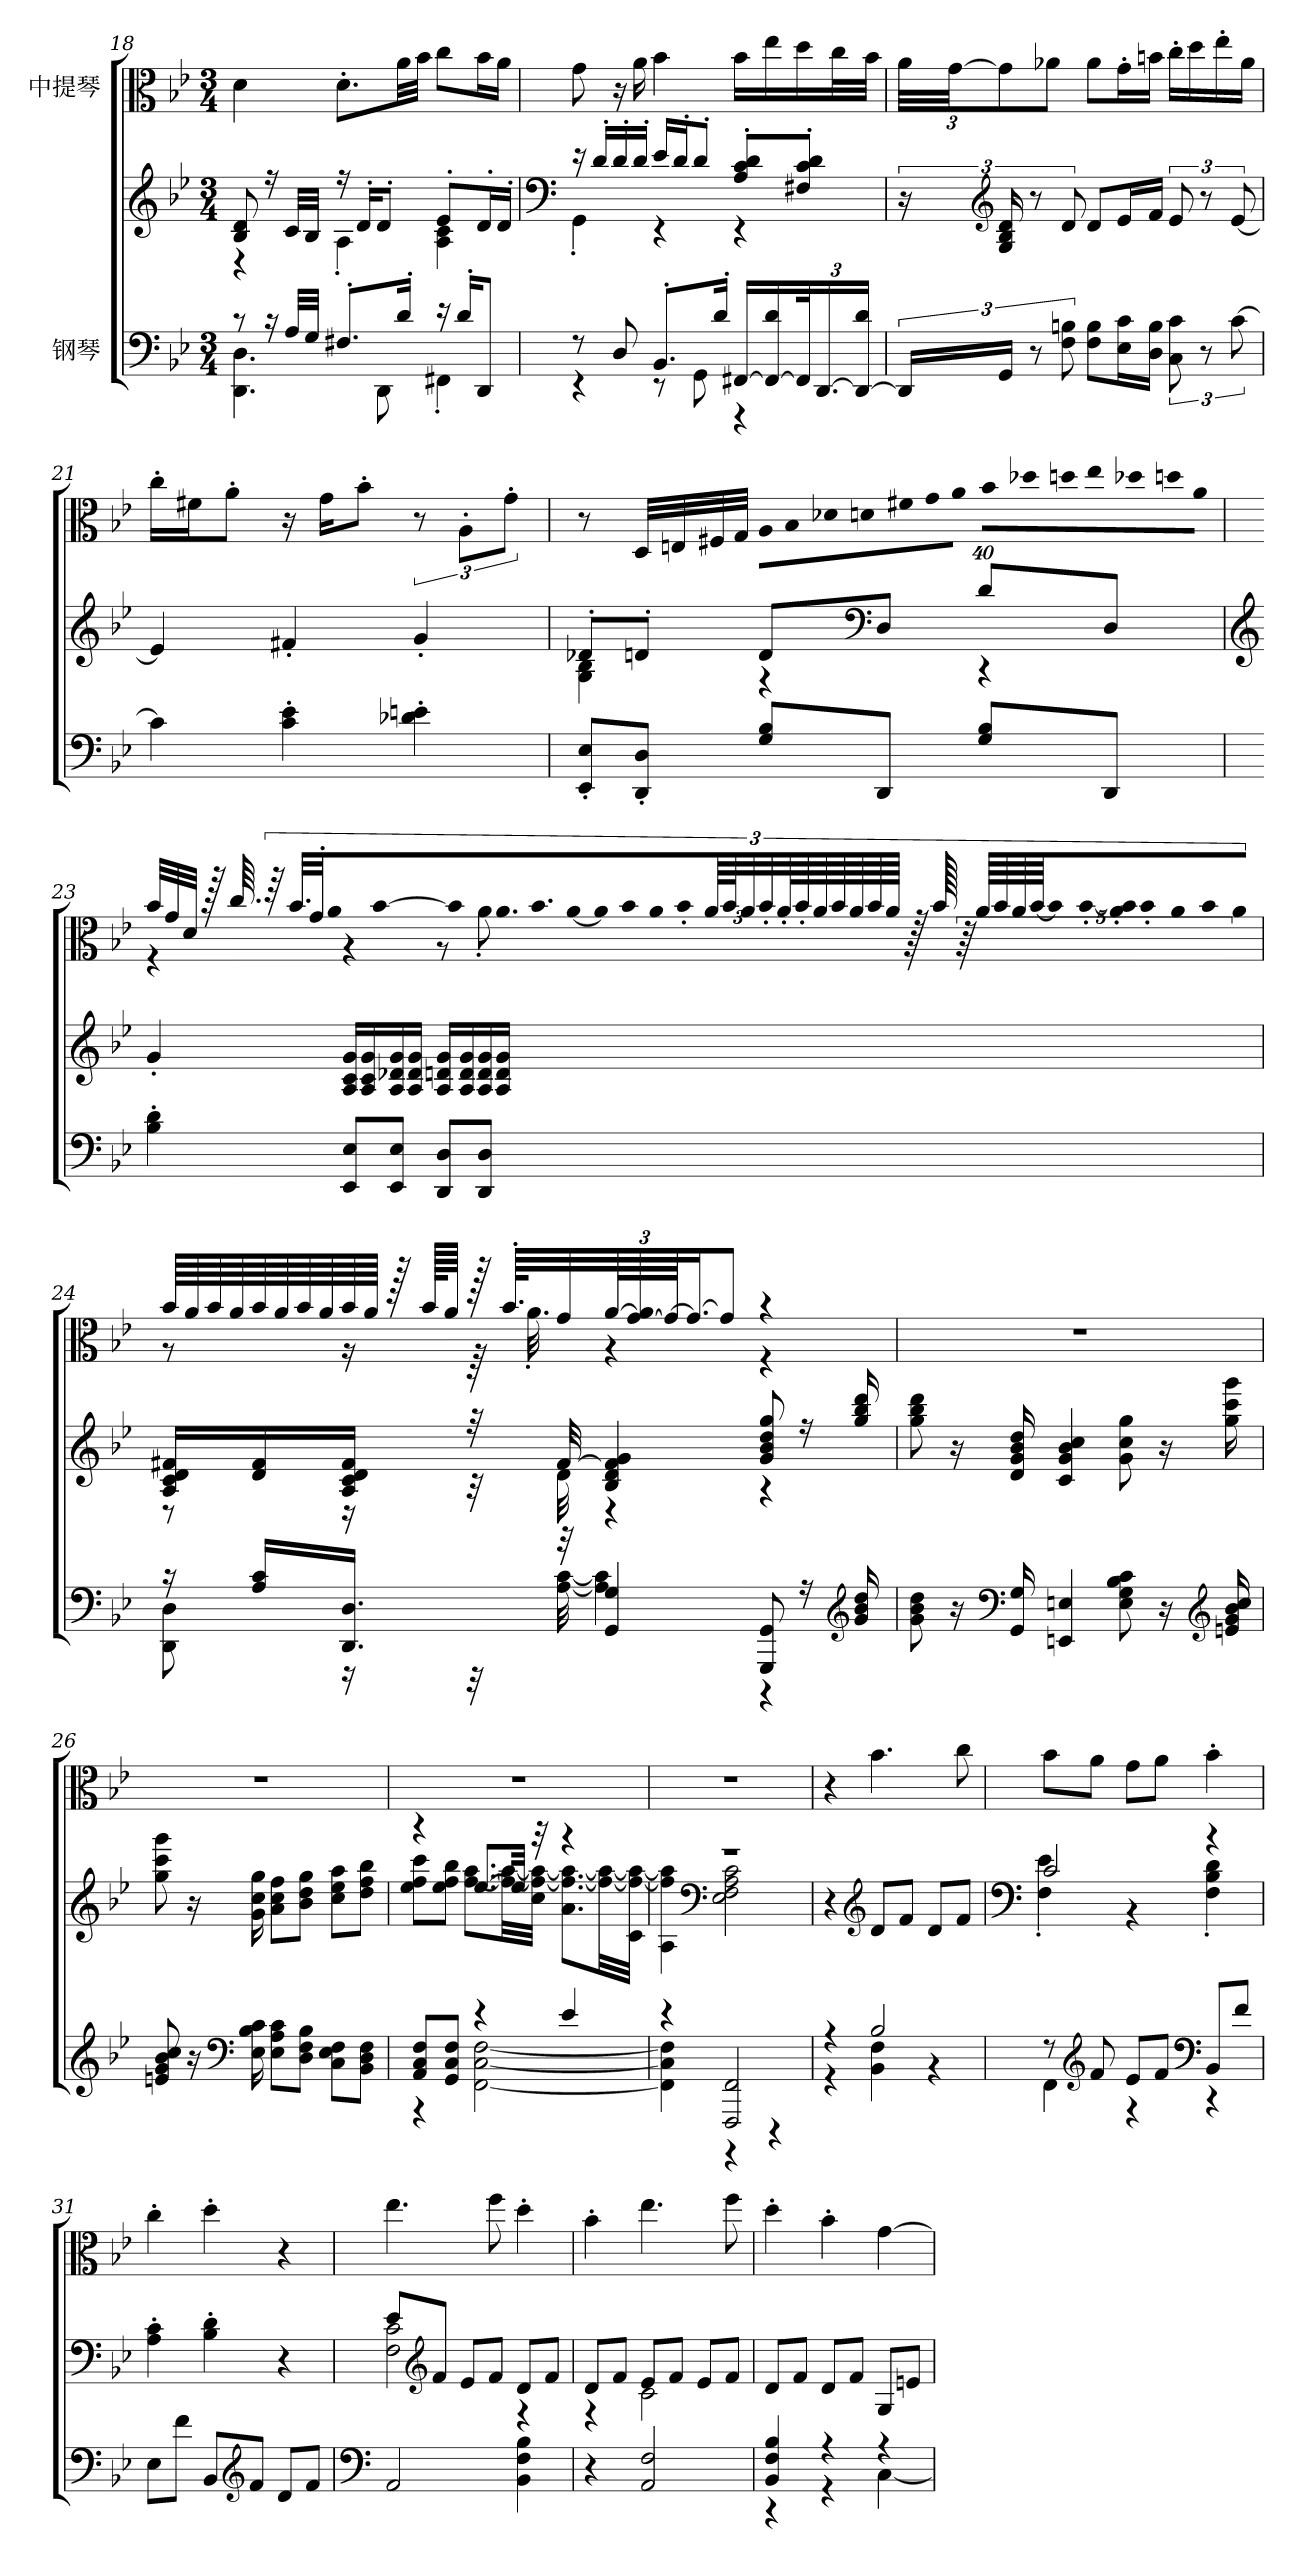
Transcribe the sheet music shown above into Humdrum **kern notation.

**kern	**kern	**kern
*part2	*part2	*part1
*staff3	*staff2	*staff1
*I"钢琴	*	*I"中提琴
!!LO:LB:g=z
*clefF4	*clefG2	*clefC3
*k[b-e-]	*k[b-e-]	*k[b-e-]
*M3/4	*M3/4	*M3/4
=18	=18	=18
*^	*^	*
8r	4.DD\ 4.D\	8B-/ 8d/	4r	4d\
16r	.	16r	.	.
32A/LLL	.	32c/LLL	.	.
32G/JJJ	.	32B-/JJJ	.	.
8.F#X'/L	.	16r	4A'\	8.d'\L
.	.	16d'/KL	.	.
.	8DD\	8d'/J	.	.
16d'/Jk	.	.	.	32a\LL
.	.	.	.	32b-\JJJ
16r	4FF#X'\	8e-'/L	4A\ 4c\	8cc\L
16d'/KL	.	.	.	.
8DD/J	.	16d'/L	.	16b-\L
.	.	16d'/JJ	.	16a\JJ
=19	=19	=19	=19	=19
*	*	*clefF4	*	*
8r	4r	16r	4GG'\	8g\
.	.	16d'/LL	.	.
8D/	.	16d'/	.	16r
.	.	16d'/JJ	.	16a\
8.BB-'/L	8r	16e-/LL	4r	4b-\
.	.	16d'/J	.	.
.	8GG\	8d'/J	.	.
16d'/Jk	.	.	.	.
[16FF#X/LL	4r	8A/' 8c/' 8d/'L	4r	16b-\LL
16FF#/_ 16d/	.	.	.	16ee-\
*Xbrackettup	*	*	*	*
48FF#/K]	.	8F#X/' 8c/' 8d/'J	.	16dd\
[24.DD/	.	.	.	.
.	.	.	.	32cc\L
24DD/_ 24d/JJ	.	.	.	.
.	.	.	.	32b-\JJJ
*v	*v	*	*	*
*	*v	*v	*
!!LO:PB:g=z
=20	=20	=20
*brackettup	*	*Xbrackettup
24DD/LL]	24r	48a\LLL
.	.	[48g\JJ
*	*clefG2	*
24GG/JJ	24G/ 24B-/ 24d/	12g\]
12r	12r	.
.	.	8a-X\J
12F\ 12Bn\	12d/	.
8F\ 8B\L	8d/L	8a-\L
16E-\ 16c\L	16e-/L	16g'\L
16D\ 16B\JJ	16f/JJ	16bn\JJ
12C\ 12c\	12e-/	16cc'\LL
.	.	16dd\
12r	12r	.
.	.	16ee-'\
[12c\	[12e-/	.
.	.	16a-\JJ
=21	=21	=21
4c\]	4e-/]	16cc'\LL
.	.	16f#X\J
.	.	8a'\J
4c\' 4e-\'	4f#X'/	16r
.	.	16g\KL
.	.	8b-'\J
*	*	*brackettup
4d-X\' 4en\'	4g'/	12r
.	.	12A'\L
.	.	12g'\J
!!LO:LB:g=z
=22	=22	=22
*	*^	*
8EE-/' 8E-/'L	8d-X'/L	4G\ 4B-\	8r
8DD/' 8D/'J	8dn'/J	.	32D/LLL
.	.	.	32En/
.	.	.	32F#X/
.	.	.	32G/JJJ
*	*	*	*Xbrackettup
!	!	!	!LO:N:vis=32
8G/ 8B-/L	8d/L	4r	640%23A\LLL
!	!	!	!LO:N:vis=32
.	.	.	640%23B-\
!	!	!	!LO:N:vis=32
.	.	.	640%23d-X\
!	!	!	!LO:N:vis=32
.	.	.	640%23dn\
*	*clefF4	*	*
8DD/J	8D/J	.	.
!	!	!	!LO:N:vis=32
.	.	.	640%23f#X\
!	!	!	!LO:N:vis=32
.	.	.	640%23g\
!	!	!	!LO:N:vis=32
.	.	.	640%23a\JJJ
8G/ 8B-/L	8d/L	4r	.
!	!	!	!LO:N:vis=32
.	.	.	640%23b-\LLL
!	!	!	!LO:N:vis=32
.	.	.	640%23dd-X\
!	!	!	!LO:N:vis=32
.	.	.	640%23ddn\
!	!	!	!LO:N:vis=32
.	.	.	640%23ee-\
8DD/J	8D/J	.	.
!	!	!	!LO:N:vis=32
.	.	.	640%23dd-X\
!	!	!	!LO:N:vis=32
.	.	.	640%23ddn\
!	!	!	!LO:N:vis=32
.	.	.	640%23a\JJJ
320ryy	320ryy	320ryy	.
*	*v	*v	*
!!LO:LB:g=z
=23	=23	=23
*	*clefG2	*
*	*	*^
4B-\' 4d\'	4g'/	32b-/LLL	4r
.	.	32g/	.
.	.	32d/JJJ	.
.	.	128r	.
.	.	64.cc/	.
*	*	*brackettup	*
.	.	96r	.
.	.	48.b-/LLL	.
.	.	48g'/	.
.	.	64a/L	.
.	.	[64b-/	.
.	.	128b-/K]	.
.	.	64.a/	.
8EE-/ 8E-/L	16A/ 16c/ 16g/LL	64.b-/	4r
.	.	[128a/K	.
.	.	64a/]	.
.	.	64b-/J	.
.	16A/ 16c/ 16g/	32a/	.
.	.	32b-'/	.
*	*	*Xbrackettup	*
8EE-/ 8E-/J	16A/ 16d-X/ 16g/	96a/L	.
.	.	96b-/J	.
.	.	48a/	.
.	.	48b-'/	.
.	16A/ 16d-/ 16g/JJ	64a'/L	.
.	.	64b-'/	.
.	.	64a/	.
.	.	64b-/	.
8DD/ 8D/L	16A/ 16dn/ 16g/LL	64a/	8r
.	.	64b-/	.
.	.	64a/JJJJ	.
.	.	128r	.
.	.	128b-/	.
*	*	*brackettup	*
.	16A/ 16d/ 16g/	80r	.
.	.	80a/LLLL	.
.	.	80b-/	.
.	.	80a/	.
.	.	[80b-/	.
8DD/ 8D/J	16A/ 16d/ 16g/	64b-/]	8a'\
.	.	[64b-'/J	.
.	.	32a/' 32b-/]'	.
.	16A/ 16d/ 16g/JJ	64b-'/L	.
.	.	64a/	.
.	.	64b-/	.
.	.	64a/JJJJ	.
!!LO:LB:g=z	!!
=24	=24	=24	=24
*^	*^	*	*
16r	8DD\ 8D\	16A/ 16c/ 16d/ 16f#X/LL	8r	64b-/LLLL	8r
.	.	.	.	64a/	.
.	.	.	.	64b-/	.
.	.	.	.	64a/	.
16A/ 16c/LL	.	16d/ 16f#/	.	64b-/	.
.	.	.	.	64a/	.
.	.	.	.	64b-/	.
.	.	.	.	64a/	.
16.DD/ 16.D/JJ	16r	16A/ 16c/ 16d/ 16f#/JJ	16r	64b-/	16r
.	.	.	.	64a/JJJJ	.
.	.	.	.	128r	.
.	.	.	.	128b-/KLLLL	.
.	.	.	.	64a/JJJJ	.
.	32r	32r	32r	128r	64r
.	.	.	.	64.b-'/KLLL	.
.	.	.	.	.	32.a'\
32r	[32A\ [32c\	[32f#/	32d\	32g/	.
*	*	*	*	*Xbrackettup	*
4GG/ 4G/	4A\] 4c\]	4B-/ 4d/ 4f#/] 4g/	4r	[96a/L	4r
.	.	.	.	[96g/ 96a/]	.
.	.	.	.	96g/JJ_	.
.	.	.	.	16.g/J_	.
.	.	.	.	8g/J]	.
8GGG/ 8GG/	4r	8g/ 8b-/ 8dd/ 8gg/	4r	4r	4r
16r	.	16r	.	.	.
*clefG2	*	*	*	*	*
16g/ 16b-/ 16dd/	.	16gg/ 16bb-/ 16ddd/	.	.	.
*v	*v	*	*	*v	*v
*	*v	*v	*
!!LO:PB:g=z
=25	=25	=25
8g\ 8b-\ 8dd\	8gg\ 8bb-\ 8ddd\	2.r
16r	16r	.
*clefF4	*	*
16GG/ 16G/	16d/ 16g/ 16b-/ 16dd/	.
4EEn/ 4En/	4c/ 4g/ 4b-/ 4cc/	.
8E\ 8G\ 8B-\ 8c\	8g\ 8cc\ 8gg\	.
16r	16r	.
*clefG2	*	*
16en/ 16g/ 16b-/ 16cc/	16gg\ 16ccc\ 16ggg\	.
=26	=26	=26
8en/ 8g/ 8b-/ 8cc/	8gg\ 8ccc\ 8ggg\	2.r
16r	16r	.
*clefF4	*	*
16E-\ 16B-\ 16c\	16g\ 16cc\ 16gg\	.
8E-\ 8A\ 8c\L	8a\ 8cc\ 8ff\L	.
8D\ 8F\ 8B-\J	8b-\ 8dd\ 8gg\J	.
8C\ 8E-\ 8F\L	8cc\ 8ee-\ 8aa\L	.
8BB-\ 8D\ 8F\J	8dd\ 8ff\ 8bb-\J	.
=27	=27	=27
*^	*^	*
8AA/ 8C/ 8F/L	4r	4r	8ee-\ 8ff\ 8ccc\L	2.r
8GG/ 8C/ 8F/J	.	.	8ee-\ 8ff\ 8bb-\J	.
4r	[2FF\ [2C\ [2F\	[8.ee-/L	[8.ff\ [8.aa\L	.
.	.	32ee-/Jkk]	32ff\_ 32aa\_LL	.
.	.	32r	32cc\ 32ff\_ 32aa\_JJJ	.
4e-/	.	4r	8.a\ 8.ff\_ 8.aa\_L	.
.	.	.	32ff\_ 32aa\_LL	.
.	.	.	32c\ 32ff\_ 32aa\_JJJ	.
!!LO:LB:g=z
=28	=28	=28	=28	=28
4r	4FF\] 4C\] 4F\]	2.r	4A\ 4ff\] 4aa\]	2.r
*	*	*clefF4	*	*
2FFF/ 2FF/	4r	.	2E-\ 2F\ 2A\ 2c\	.
.	4r	.	.	.
*	*	*v	*v	*
=29	=29	=29	=29
4r	4r	4r	4r
*	*	*clefG2	*
2B-/	4BB-\ 4F\	8d/L	4.b-\
.	.	8f/J	.
.	4r	8d/L	.
.	.	8f/J	8cc\
=30	=30	=30	=30
*	*	*clefF4	*
*	*	*^	*
8r	4FF\	2c/	4F\' 4e-\'	8b-\L
*clefG2	*	*	*	*
8f/	.	.	.	8a\J
8e-/L	4r	.	4r	8g\L
8f/J	.	.	.	8a\J
*clefF4	*	*	*	*
8BB-/L	4r	4r	4F\' 4B-\' 4d\'	4b-'\
8f/J	.	.	.	.
*v	*v	*	*	*
*	*v	*v	*
=31	=31	=31
8E-\L	4A\' 4c\'	4cc'\
8f\J	.	.
8BB-/L	4B-\' 4d\'	4dd'\
*clefG2	*	*
8f/J	.	.
8d/L	4r	4r
8f/J	.	.
!!LO:LB:g=z
=32	=32	=32
*clefF4	*	*
*	*^	*
2AA/	8e-/L	2F\ 2c\	4.ee-\
*	*clefG2	*	*
.	8f/J	.	.
.	8e-/L	.	.
.	8f/J	.	8ff\
4BB-\ 4F\ 4B-\	8d/L	4r	4dd'\
.	8f/J	.	.
=33	=33	=33	=33
4r	8d/L	4r	4b-'\
.	8f/J	.	.
2AA/ 2F/	8e-/L	2c\	4.ee-\
.	8f/J	.	.
.	8e-/L	.	.
.	8f/J	.	8ff\
*	*v	*v	*
=34	=34	=34
*^	*	*
4BB-/ 4F/ 4B-/	4r	8d/L	4dd'\
.	.	8f/J	.
4r	4r	8d/L	4b-'\
.	.	8f/J	.
4r	[4C\	8G/L	[4g\
.	.	8en/J	.
*v	*v	*	*
=	=	=
*-	*-	*-
